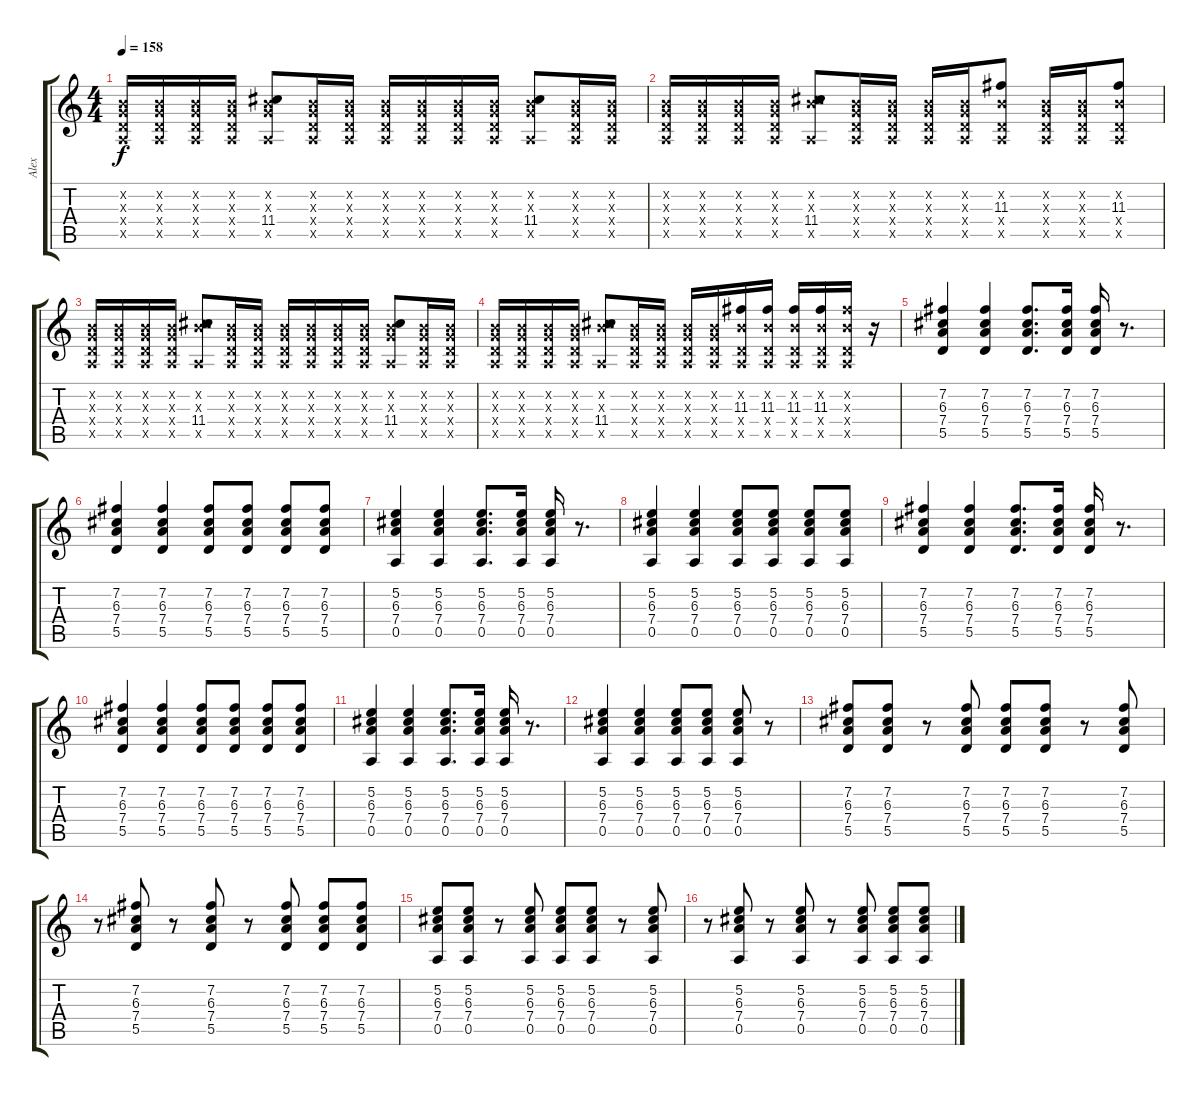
\track ("Alex" "Alex") {instrument distortionguitar}
\staff {score tabs}
\tuning (E4 B3 G3 D3 A2 E2) {hide}
\ts (4 4)
\tempo 158
\clef g2
\ks c
(0.2{x} 0.3{x} 0.4{x} 0.5{x}).16{dy f} (0.2{x} 0.3{x} 0.4{x} 0.5{x}).16 (0.2{x} 0.3{x} 0.4{x} 0.5{x}).16 (0.2{x} 0.3{x} 0.4{x} 0.5{x}).16 (0.2{x} 0.3{x} 11.4 0.5{x}).8 (0.2{x} 0.3{x} 0.4{x} 0.5{x}).16 (0.2{x} 0.3{x} 0.4{x} 0.5{x}).16 (0.2{x} 0.3{x} 0.4{x} 0.5{x}).16 (0.2{x} 0.3{x} 0.4{x} 0.5{x}).16 (0.2{x} 0.3{x} 0.4{x} 0.5{x}).16 (0.2{x} 0.3{x} 0.4{x} 0.5{x}).16 (0.2{x} 0.3{x} 11.4 0.5{x}).8 (0.2{x} 0.3{x} 0.4{x} 0.5{x}).16 (0.2{x} 0.3{x} 0.4{x} 0.5{x}).16 |
(0.2{x} 0.3{x} 0.4{x} 0.5{x}).16 (0.2{x} 0.3{x} 0.4{x} 0.5{x}).16 (0.2{x} 0.3{x} 0.4{x} 0.5{x}).16 (0.2{x} 0.3{x} 0.4{x} 0.5{x}).16 (0.2{x} 6.3{x} 11.4 0.5{x}).8 (0.2{x} 0.3{x} 0.4{x} 0.5{x}).16 (0.2{x} 0.3{x} 0.4{x} 0.5{x}).16 (0.2{x} 0.3{x} 0.4{x} 0.5{x}).16 (0.2{x} 0.3{x} 0.4{x} 0.5{x}).16 (0.2{x} 11.3 0.4{x} 0.5{x}).8 (0.2{x} 0.3{x} 0.4{x} 0.5{x}).16 (0.2{x} 0.3{x} 0.4{x} 0.5{x}).16 (0.2{x} 11.3 0.4{x} 0.5{x}).8 |
(0.2{x} 0.3{x} 0.4{x} 0.5{x}).16 (0.2{x} 0.3{x} 0.4{x} 0.5{x}).16 (0.2{x} 0.3{x} 0.4{x} 0.5{x}).16 (0.2{x} 0.3{x} 0.4{x} 0.5{x}).16 (0.2{x} 6.3{x} 11.4 0.5{x}).8 (0.2{x} 0.3{x} 0.4{x} 0.5{x}).16 (0.2{x} 0.3{x} 0.4{x} 0.5{x}).16 (0.2{x} 0.3{x} 0.4{x} 0.5{x}).16 (0.2{x} 0.3{x} 0.4{x} 0.5{x}).16 (0.2{x} 0.3{x} 0.4{x} 0.5{x}).16 (0.2{x} 0.3{x} 0.4{x} 0.5{x}).16 (0.2{x} 0.3{x} 11.4 0.5{x}).8 (0.2{x} 0.3{x} 0.4{x} 0.5{x}).16 (0.2{x} 0.3{x} 0.4{x} 0.5{x}).16 |
(0.2{x} 0.3{x} 0.4{x} 0.5{x}).16 (0.2{x} 0.3{x} 0.4{x} 0.5{x}).16 (0.2{x} 0.3{x} 0.4{x} 0.5{x}).16 (0.2{x} 0.3{x} 0.4{x} 0.5{x}).16 (0.2{x} 6.3{x} 11.4 0.5{x}).8 (0.2{x} 0.3{x} 0.4{x} 0.5{x}).16 (0.2{x} 0.3{x} 0.4{x} 0.5{x}).16 (0.2{x} 0.3{x} 0.4{x} 0.5{x}).16 (0.2{x} 0.3{x} 0.4{x} 0.5{x}).16 (0.2{x} 11.3 0.4{x} 0.5{x}).16 (0.2{x} 11.3 0.4{x} 0.5{x}).16 (0.2{x} 11.3 0.4{x} 0.5{x}).16 (0.2{x} 11.3 0.4{x} 0.5{x}).16 (0.2{x} 11.3{x} 0.4{x} 0.5{x}).16 r.16 |
(7.2 6.3 7.4 5.5).4 (7.2 6.3 7.4 5.5).4 (7.2 6.3 7.4 5.5).8{d} (7.2 6.3 7.4 5.5).16 (7.2 6.3 7.4 5.5).16 r.8{d} |
(7.2 6.3 7.4 5.5).4 (7.2 6.3 7.4 5.5).4 (7.2 6.3 7.4 5.5).8 (7.2 6.3 7.4 5.5).8 (7.2 6.3 7.4 5.5).8 (7.2 6.3 7.4 5.5).8 |
(5.2 6.3 7.4 0.5).4 (5.2 6.3 7.4 0.5).4 (5.2 6.3 7.4 0.5).8{d} (5.2 6.3 7.4 0.5).16 (5.2 6.3 7.4 0.5).16 r.8{d} |
(5.2 6.3 7.4 0.5).4 (5.2 6.3 7.4 0.5).4 (5.2 6.3 7.4 0.5).8 (5.2 6.3 7.4 0.5).8 (5.2 6.3 7.4 0.5).8 (5.2 6.3 7.4 0.5).8 |
(7.2 6.3 7.4 5.5).4 (7.2 6.3 7.4 5.5).4 (7.2 6.3 7.4 5.5).8{d} (7.2 6.3 7.4 5.5).16 (7.2 6.3 7.4 5.5).16 r.8{d} |
(7.2 6.3 7.4 5.5).4 (7.2 6.3 7.4 5.5).4 (7.2 6.3 7.4 5.5).8 (7.2 6.3 7.4 5.5).8 (7.2 6.3 7.4 5.5).8 (7.2 6.3 7.4 5.5).8 |
(5.2 6.3 7.4 0.5).4 (5.2 6.3 7.4 0.5).4 (5.2 6.3 7.4 0.5).8{d} (5.2 6.3 7.4 0.5).16 (5.2 6.3 7.4 0.5).16 r.8{d} |
(5.2 6.3 7.4 0.5).4 (5.2 6.3 7.4 0.5).4 (5.2 6.3 7.4 0.5).8 (5.2 6.3 7.4 0.5).8 (5.2 6.3 7.4 0.5).8 r.8 |
(7.2 6.3 7.4 5.5).8 (7.2 6.3 7.4 5.5).8 r.8 (7.2 6.3 7.4 5.5).8 (7.2 6.3 7.4 5.5).8 (7.2 6.3 7.4 5.5).8 r.8 (7.2 6.3 7.4 5.5).8 |
r.8 (7.2 6.3 7.4 5.5).8 r.8 (7.2 6.3 7.4 5.5).8 r.8 (7.2 6.3 7.4 5.5).8 (7.2 6.3 7.4 5.5).8 (7.2 6.3 7.4 5.5).8 |
(5.2 6.3 7.4 0.5).8 (5.2 6.3 7.4 0.5).8 r.8 (5.2 6.3 7.4 0.5).8 (5.2 6.3 7.4 0.5).8 (5.2 6.3 7.4 0.5).8 r.8 (5.2 6.3 7.4 0.5).8 |
r.8 (5.2 6.3 7.4 0.5).8 r.8 (5.2 6.3 7.4 0.5).8 r.8 (5.2 6.3 7.4 0.5).8 (5.2 6.3 7.4 0.5).8 (5.2 6.3 7.4 0.5).8
